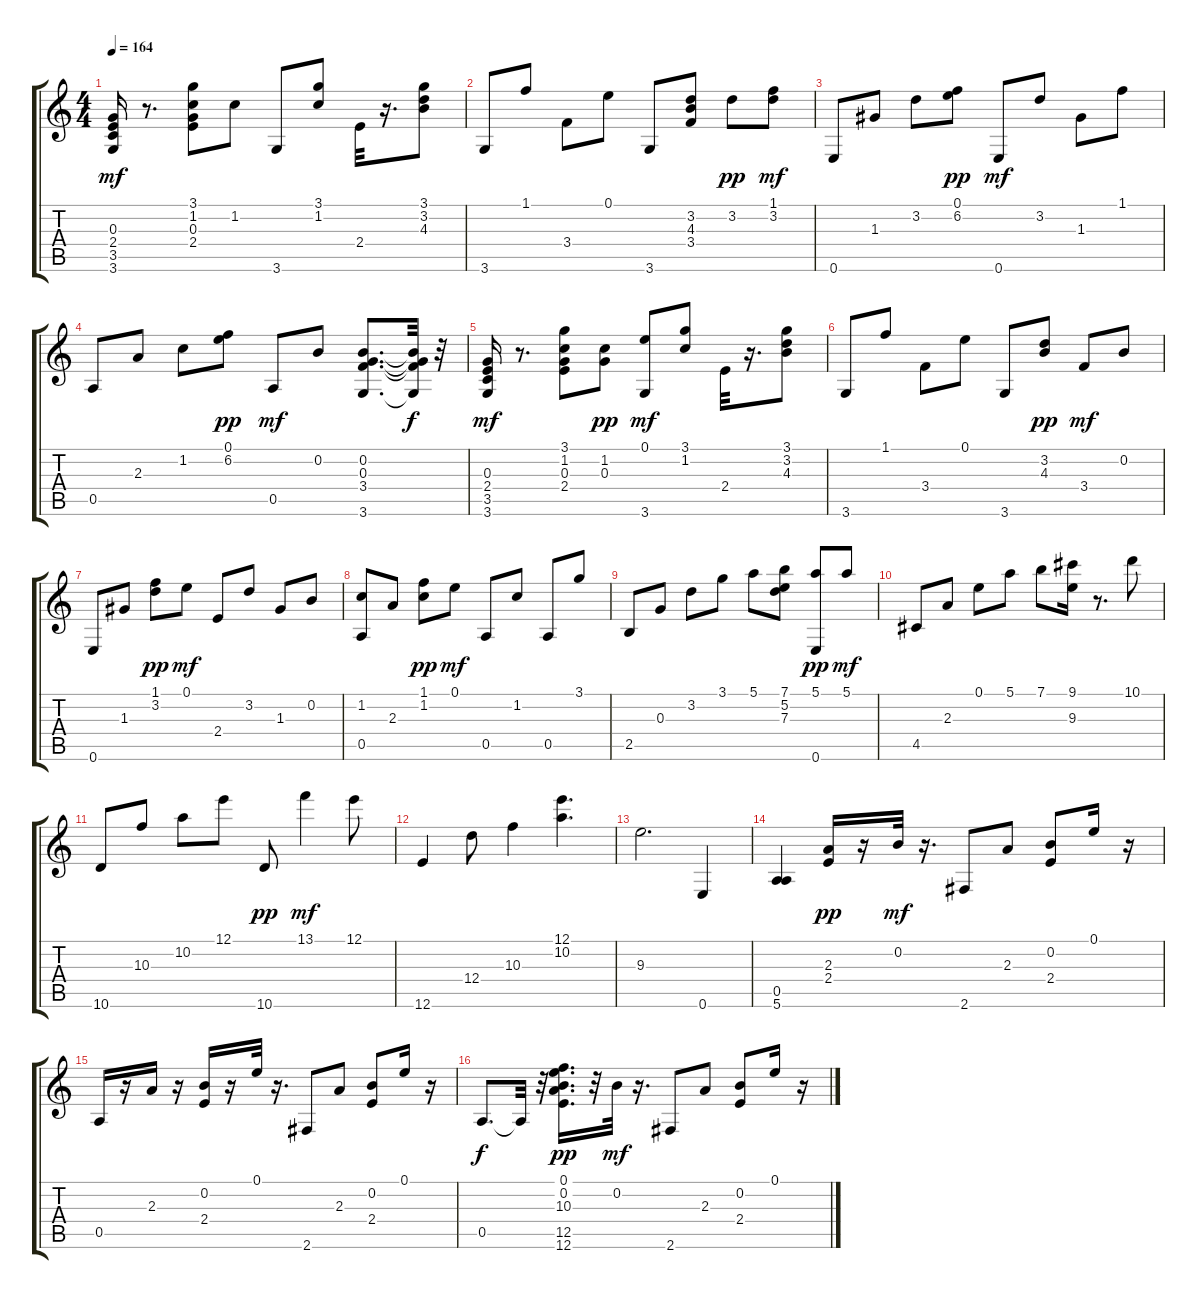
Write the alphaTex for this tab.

\track "" {instrument acousticguitarsteel}
\staff {score tabs}
\tuning (E4 B3 G3 D3 A2 E2) {hide}
\ts (4 4)
\tempo 164
\clef g2
\ks c
(0.3 2.4 3.5 3.6).16{dy mf} r.8{d} (3.1 1.2 0.3 2.4).8 1.2.8 3.6.8 (3.1 1.2).8 2.4.32 r.16{d} (3.1 3.2 4.3).8 |
3.6.8 1.1.8 3.4.8 0.1.8 3.6.8 (3.2 4.3 3.4).8 3.2.8{dy pp} (1.1 3.2).8{dy mf} |
0.6.8 1.3.8 3.2.8 (0.1 6.2).8{dy pp} 0.6.8{dy mf} 3.2.8 1.3.8 1.1.8 |
0.5.8 2.3.8 1.2.8 (0.1 6.2).8{dy pp} 0.5.8{dy mf} 0.2.8 (0.2 0.3 3.4 3.6).8{d} (0.2{t} 0.3{t} 3.4{t} 3.6{t}).32{dy f} r.32 |
(0.3 2.4 3.5 3.6).16{dy mf} r.8{d} (3.1 1.2 0.3 2.4).8 (1.2 0.3).8{dy pp} (0.1 3.6).8{dy mf} (3.1 1.2).8 2.4.32 r.16{d} (3.1 3.2 4.3).8 |
3.6.8 1.1.8 3.4.8 0.1.8 3.6.8 (3.2 4.3).8{dy pp} 3.4.8{dy mf} 0.2.8 |
0.6.8 1.3.8 (1.1 3.2).8{dy pp} 0.1.8{dy mf} 2.4.8 3.2.8 1.3.8 0.2.8 |
(1.2 0.5).8 2.3.8 (1.1 1.2).8{dy pp} 0.1.8{dy mf} 0.5.8 1.2.8 0.5.8 3.1.8 |
2.5.8 0.3.8 3.2.8 3.1.8 5.1.8 (7.1 5.2 7.3).8 (5.1 0.6).8{dy pp} 5.1.8{dy mf} |
4.5.8 2.3.8 0.1.8 5.1.8 7.1.8 (9.1 9.3).16 r.8{d} 10.1.8 |
10.6.8 10.3.8 10.2.8 12.1.8 10.6.8{dy pp} 13.1.4{dy mf} 12.1.8 |
12.6.4 12.4.8 10.3.4 (12.1 10.2).4{d} |
9.3.2{d} 0.6.4 |
(0.5 5.6).4 (2.3 2.4).16{dy pp} r.16 0.2.32{dy mf} r.16{d} 2.6.8 2.3.8 (0.2 2.4).8 0.1.16 r.16 |
0.5.16 r.16 2.3.16 r.16 (0.2 2.4).16 r.16 0.1.32 r.16{d} 2.6.8 2.3.8 (0.2 2.4).8 0.1.16 r.16 |
0.5.8{d dy f} 0.5{t}.32 r.32 (0.1 0.2 10.3 12.5 12.6).16{d dy pp} r.32 0.2.32{dy mf} r.16{d} 2.6.8 2.3.8 (0.2 2.4).8 0.1.16 r.16
